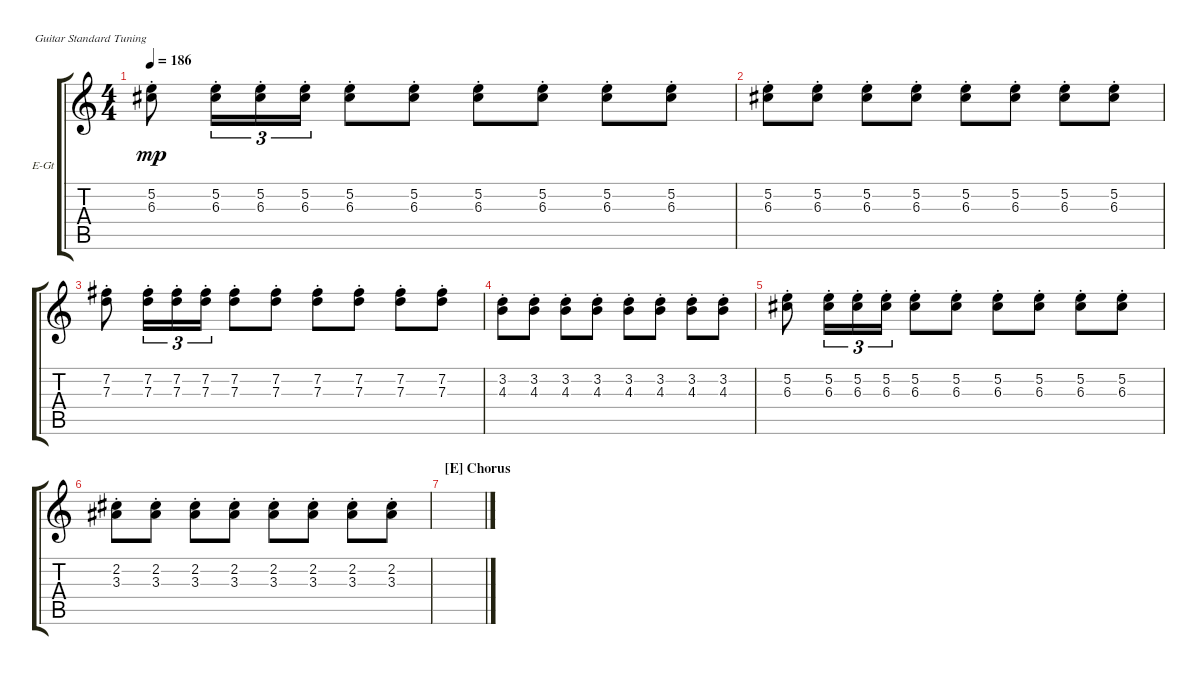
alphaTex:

\defaultSystemsLayout 4
\bracketExtendMode groupsimilarinstruments
\firstSystemTrackNameOrientation horizontal
\otherSystemsTrackNameOrientation horizontal
\track ("Synth" "E-Gt") {instrument electricguitarclean}
\staff {score tabs}
\tuning (E4 B3 G3 D3 A2 E2)
\ts (4 4)
\tempo 186
\clef g2
\scale
0.333333
\ks c
(6.3{st} 5.2{st}).8{dy mp} (6.3{st} 5.2{st}).16{tu (3 2)} (6.3{st} 5.2{st}).16{tu (3 2)} (6.3{st} 5.2{st}).16{tu (3 2)} (6.3{st} 5.2{st}).8 (6.3{st} 5.2{st}).8 (6.3{st} 5.2{st}).8 (6.3{st} 5.2{st}).8 (6.3{st} 5.2{st}).8 (6.3{st} 5.2{st}).8 |
\scale
0.333333 (6.3{st} 5.2{st}).8 (6.3{st} 5.2{st}).8 (6.3{st} 5.2{st}).8 (6.3{st} 5.2{st}).8 (6.3{st} 5.2{st}).8 (6.3{st} 5.2{st}).8 (6.3{st} 5.2{st}).8 (6.3{st} 5.2{st}).8 |
\scale
0.333333 (7.3{st} 7.2{st}).8 (7.3{st} 7.2{st}).16{tu (3 2)} (7.3{st} 7.2{st}).16{tu (3 2)} (7.3{st} 7.2{st}).16{tu (3 2)} (7.3{st} 7.2{st}).8 (7.3{st} 7.2{st}).8 (7.3{st} 7.2{st}).8 (7.3{st} 7.2{st}).8 (7.3{st} 7.2{st}).8 (7.3{st} 7.2{st}).8 |
\scale
0.333333 (4.3{st} 3.2{st}).8 (4.3{st} 3.2{st}).8 (4.3{st} 3.2{st}).8 (4.3{st} 3.2{st}).8 (4.3{st} 3.2{st}).8 (4.3{st} 3.2{st}).8 (4.3{st} 3.2{st}).8 (4.3{st} 3.2{st}).8 |
\scale
0.333333 (6.3{st} 5.2{st}).8 (6.3{st} 5.2{st}).16{tu (3 2)} (6.3{st} 5.2{st}).16{tu (3 2)} (6.3{st} 5.2{st}).16{tu (3 2)} (6.3{st} 5.2{st}).8 (6.3{st} 5.2{st}).8 (6.3{st} 5.2{st}).8 (6.3{st} 5.2{st}).8 (6.3{st} 5.2{st}).8 (6.3{st} 5.2{st}).8 |
\scale
0.333333 (3.3{st} 2.2{st}).8 (3.3{st} 2.2{st}).8 (3.3{st} 2.2{st}).8 (3.3{st} 2.2{st}).8 (3.3{st} 2.2{st}).8 (3.3{st} 2.2{st}).8 (3.3{st} 2.2{st}).8 (3.3{st} 2.2{st}).8 |
\section ("E" "Chorus")
\scale
0.333333 |
\scale
0.333333 |
\scale
0.333333 |
\scale
0.333333 |
\scale
0.333333 |
\scale
0.333333 |
\scale
0.333333 |
\scale
0.333333 |
\scale
0.333333 |
\scale
0.333333
